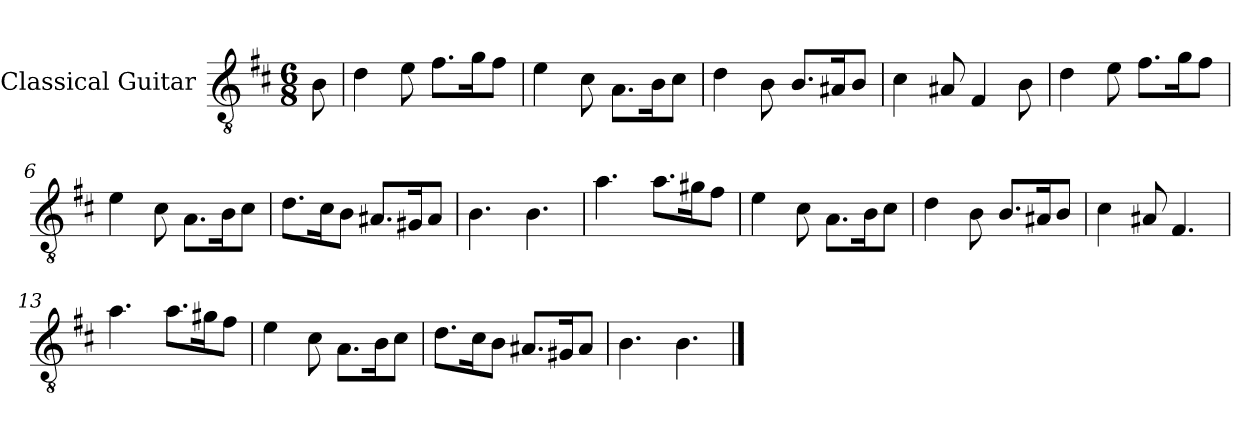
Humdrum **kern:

**kern
*part1
*staff1
*I"Classical Guitar
*I'Guit.
*clefGv2
*k[f#c#]
*M6/8
=
8B\
=1
4d\
8e\
8.f#\L
16g\K
8f#\J
=2
4e\
8c#\
8.A\L
16B\K
8c#\J
=3
4d\
8B\
8.B/L
16A#X/K
8B/J
=4
4c#\
8A#X/
4F#/
8B\
=5
4d\
8e\
8.f#\L
16g\K
8f#\J
=6
4e\
8c#\
8.A\L
16B\K
8c#\J
!!LO:LB:g=z
=7
8.d\L
16c#\K
8B\J
8.A#X/L
16G#X/K
8A#/J
=8
4.B\
4.B\
=9
4.a\
8.a\L
16g#X\K
8f#\J
=10
4e\
8c#\
8.A\L
16B\K
8c#\J
=11
4d\
8B\
8.B/L
16A#X/K
8B/J
=12
4c#\
8A#X/
4.F#/
=13
4.a\
8.a\L
16g#X\K
8f#\J
!!LO:LB:g=z
=14
4e\
8c#\
8.A\L
16B\K
8c#\J
=15
8.d\L
16c#\K
8B\J
8.A#X/L
16G#X/K
8A#/J
=16
4.B\
4.B\
==
*-
